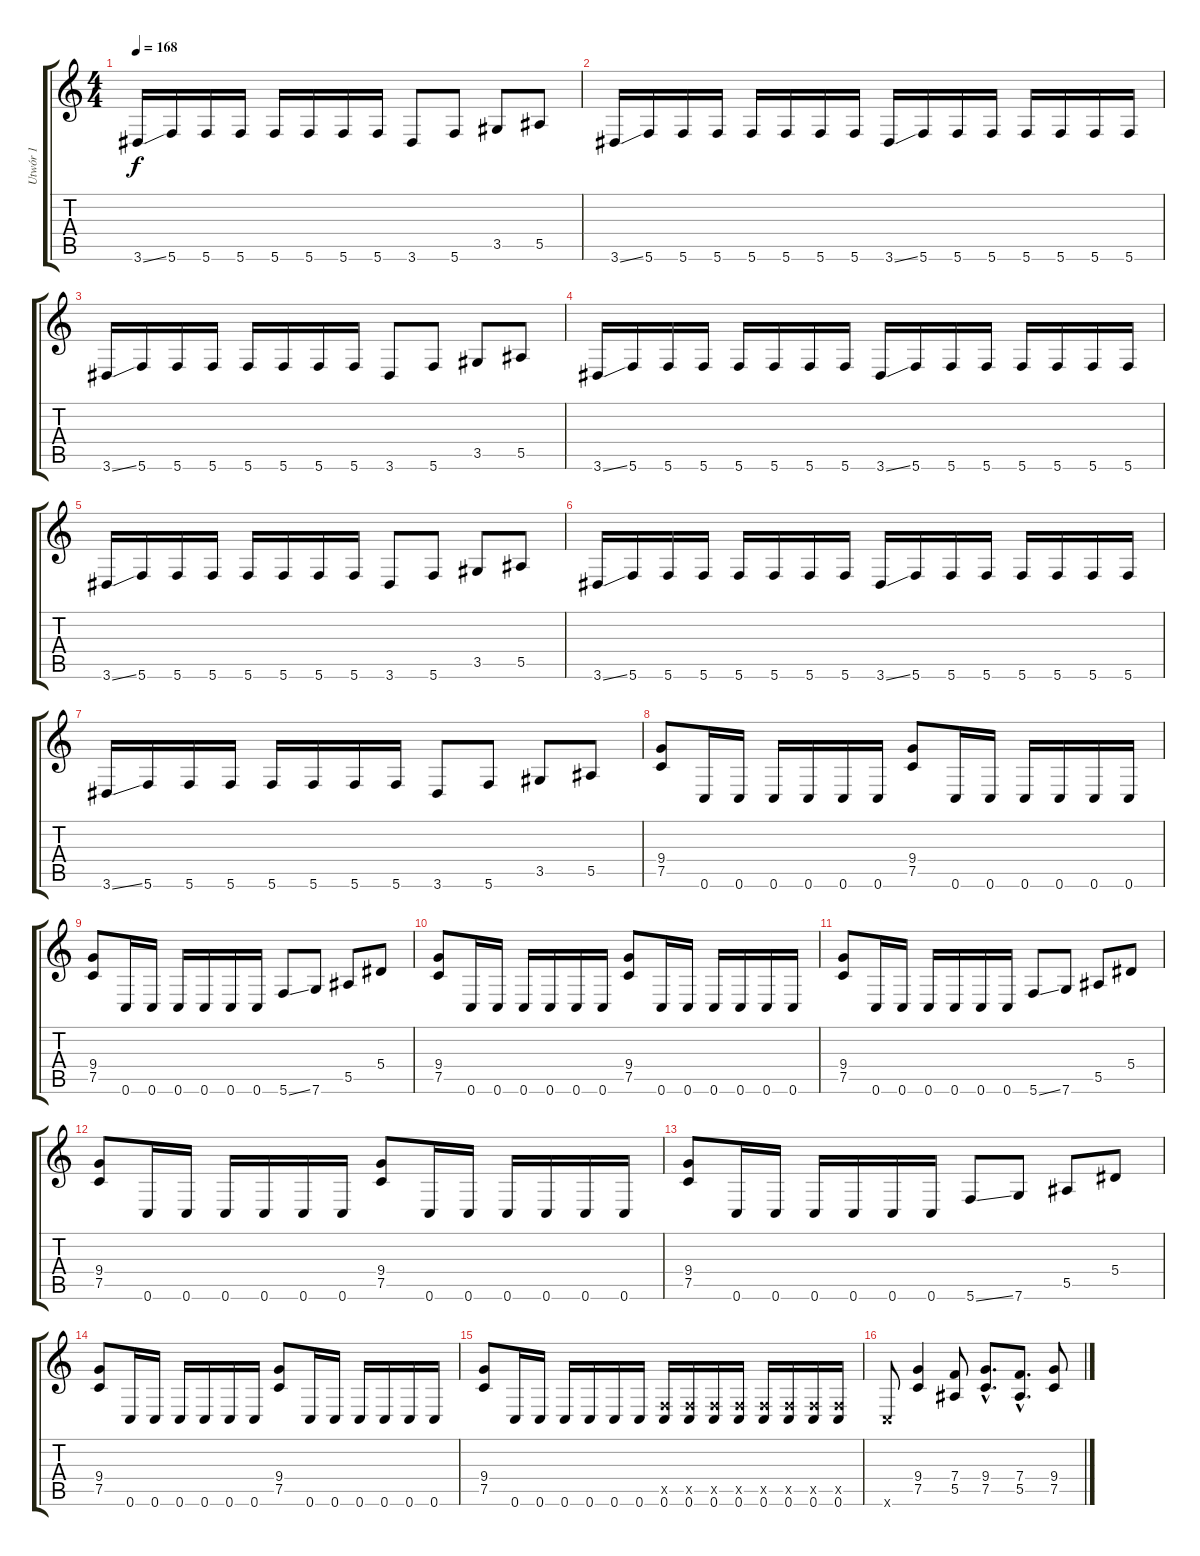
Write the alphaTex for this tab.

\track ("Utwór 1" "Utwór 1") {instrument overdrivenguitar}
\staff {score tabs}
\tuning (C4 G3 Eb3 Bb2 F2 C2) {hide}
\ts (4 4)
\tempo 168
\clef g2
\ks c
3.6{ss}.16{dy f} 5.6.16 5.6.16 5.6.16 5.6.16 5.6.16 5.6.16 5.6.16 3.6.8 5.6.8 3.5.8 5.5.8 |
3.6{ss}.16 5.6.16 5.6.16 5.6.16 5.6.16 5.6.16 5.6.16 5.6.16 3.6{ss}.16 5.6.16 5.6.16 5.6.16 5.6.16 5.6.16 5.6.16 5.6.16 |
3.6{ss}.16 5.6.16 5.6.16 5.6.16 5.6.16 5.6.16 5.6.16 5.6.16 3.6.8 5.6.8 3.5.8 5.5.8 |
3.6{ss}.16 5.6.16 5.6.16 5.6.16 5.6.16 5.6.16 5.6.16 5.6.16 3.6{ss}.16 5.6.16 5.6.16 5.6.16 5.6.16 5.6.16 5.6.16 5.6.16 |
3.6{ss}.16 5.6.16 5.6.16 5.6.16 5.6.16 5.6.16 5.6.16 5.6.16 3.6.8 5.6.8 3.5.8 5.5.8 |
3.6{ss}.16 5.6.16 5.6.16 5.6.16 5.6.16 5.6.16 5.6.16 5.6.16 3.6{ss}.16 5.6.16 5.6.16 5.6.16 5.6.16 5.6.16 5.6.16 5.6.16 |
3.6{ss}.16 5.6.16 5.6.16 5.6.16 5.6.16 5.6.16 5.6.16 5.6.16 3.6.8 5.6.8 3.5.8 5.5.8 |
(9.4 7.5).8 0.6.16 0.6.16 0.6.16 0.6.16 0.6.16 0.6.16 (9.4 7.5).8 0.6.16 0.6.16 0.6.16 0.6.16 0.6.16 0.6.16 |
(9.4 7.5).8 0.6.16 0.6.16 0.6.16 0.6.16 0.6.16 0.6.16 5.6{ss}.8 7.6.8 5.5.8 5.4.8 |
(9.4 7.5).8 0.6.16 0.6.16 0.6.16 0.6.16 0.6.16 0.6.16 (9.4 7.5).8 0.6.16 0.6.16 0.6.16 0.6.16 0.6.16 0.6.16 |
(9.4 7.5).8 0.6.16 0.6.16 0.6.16 0.6.16 0.6.16 0.6.16 5.6{ss}.8 7.6.8 5.5.8 5.4.8 |
(9.4 7.5).8 0.6.16 0.6.16 0.6.16 0.6.16 0.6.16 0.6.16 (9.4 7.5).8 0.6.16 0.6.16 0.6.16 0.6.16 0.6.16 0.6.16 |
(9.4 7.5).8 0.6.16 0.6.16 0.6.16 0.6.16 0.6.16 0.6.16 5.6{ss}.8 7.6.8 5.5.8 5.4.8 |
(9.4 7.5).8 0.6.16 0.6.16 0.6.16 0.6.16 0.6.16 0.6.16 (9.4 7.5).8 0.6.16 0.6.16 0.6.16 0.6.16 0.6.16 0.6.16 |
(9.4 7.5).8 0.6.16 0.6.16 0.6.16 0.6.16 0.6.16 0.6.16 (0.5{x} 0.6).16 (0.5{x} 0.6).16 (0.5{x} 0.6).16 (0.5{x} 0.6).16 (0.5{x} 0.6).16 (0.5{x} 0.6).16 (0.5{x} 0.6).16 (0.5{x} 0.6).16 |
0.6{x}.8 (9.4 7.5).4 (7.4 5.5).8 (9.4{hac} 7.5{hac}).8{d} (7.4{hac} 5.5{hac}).8{d} (9.4 7.5).8
